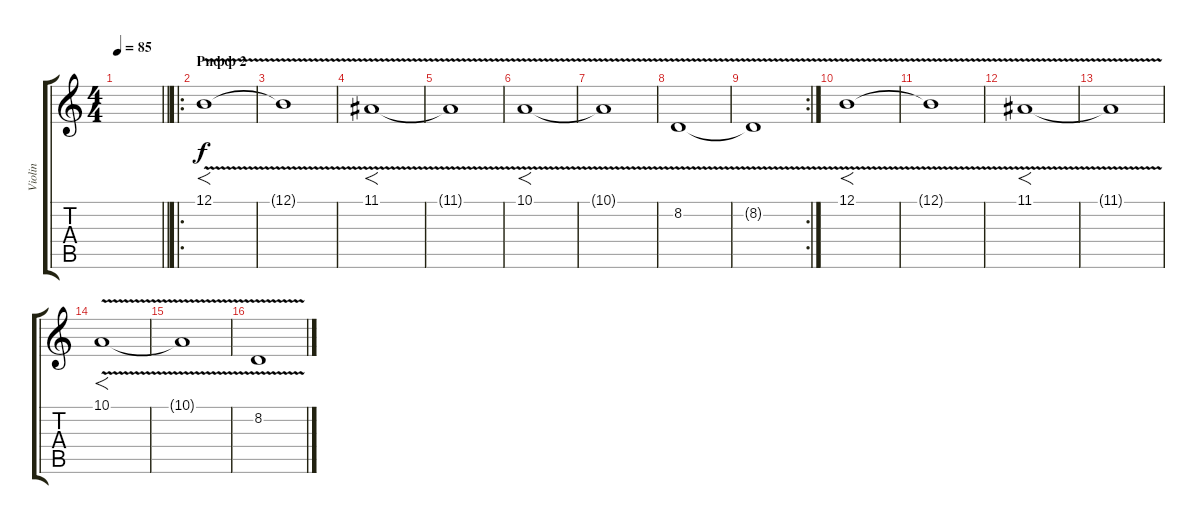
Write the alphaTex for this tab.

\track ("Violin" "Violin") {instrument violin}
\staff {score tabs}
\tuning (B3 Gb3 D3 A2 E2 B1) {hide}
\ts (4 4)
\tempo 85
\clef g2
\barLineRight lightlight
\ks c
|
\ro
\section ("" "Рифф 2")
12.1{v}.1{f} |
12.1{t}.1 |
11.1{v}.1{f} |
11.1{t}.1 |
10.1{v}.1{f} |
10.1{t}.1 |
8.2{v}.1{volume 7} |
\rc 2
8.2{t}.1 |
12.1{v}.1{f} |
12.1{t}.1 |
11.1{v}.1{f} |
11.1{t}.1 |
10.1{v}.1{f} |
10.1{t}.1 |
8.2{v}.1{volume 7}
